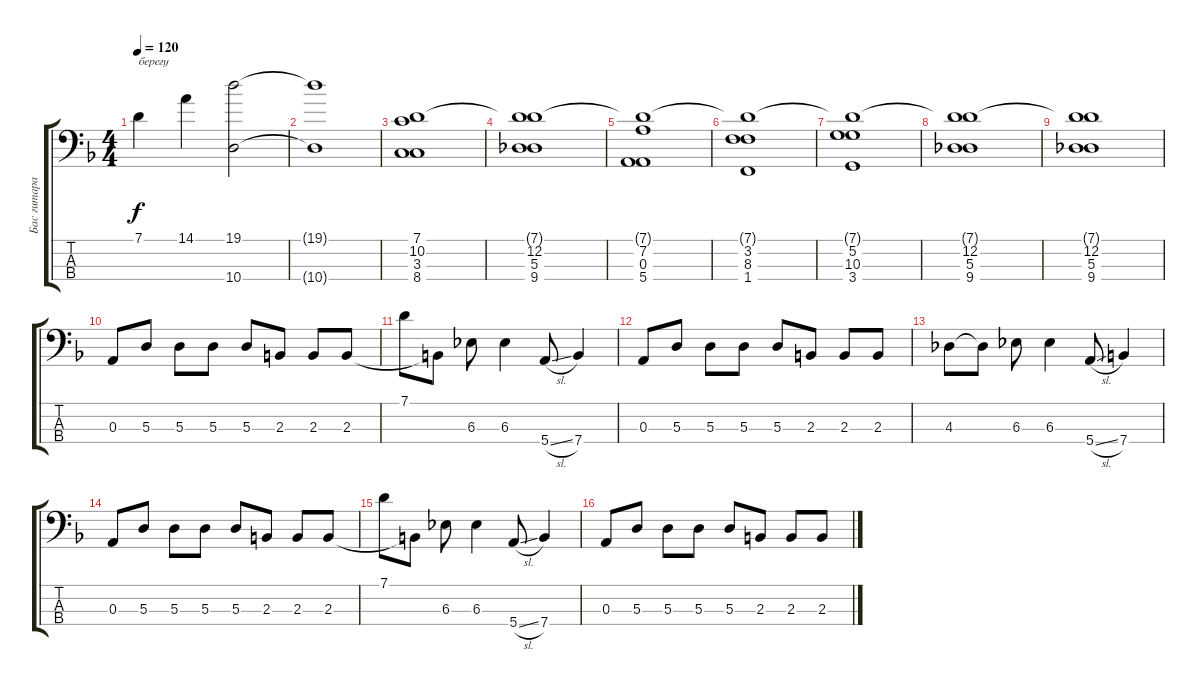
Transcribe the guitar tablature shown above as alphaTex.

\track ("Бас гитара" "Бас гитара") {instrument acousticguitarnylon}
\staff {score tabs}
\tuning (G2 D2 A1 E1) {hide}
\ts (4 4)
\tempo 120
\clef f4
\ks f
7.1.4{txt "берегу" dy f} 14.1.4 (19.1 10.4).2 |
(19.1{t} 10.4{t}).1 |
(7.1 10.2 3.3 8.4).1 |
(7.1{t} 12.2 5.3 9.4).1 |
(7.1{t} 7.2 0.3 5.4).1 |
(7.1{t} 3.2 8.3 1.4).1 |
(7.1{t} 5.2 10.3 3.4).1 |
(7.1{t} 12.2 5.3 9.4).1 |
(7.1{t} 12.2 5.3 9.4).1 |
0.3.8 5.3.8 5.3.8 5.3.8 5.3.8 2.3.8 2.3.8 2.3.8 |
7.1.8 2.3{t}.8 6.3.8 6.3.4 5.4{sl}.8 7.4.4 |
0.3.8 5.3.8 5.3.8 5.3.8 5.3.8 2.3.8 2.3.8 2.3.8 |
4.3.8 4.3{t}.8 6.3.8 6.3.4 5.4{sl}.8 7.4.4 |
0.3.8 5.3.8 5.3.8 5.3.8 5.3.8 2.3.8 2.3.8 2.3.8 |
7.1.8 2.3{t}.8 6.3.8 6.3.4 5.4{sl}.8 7.4.4 |
0.3.8 5.3.8 5.3.8 5.3.8 5.3.8 2.3.8 2.3.8 2.3.8
